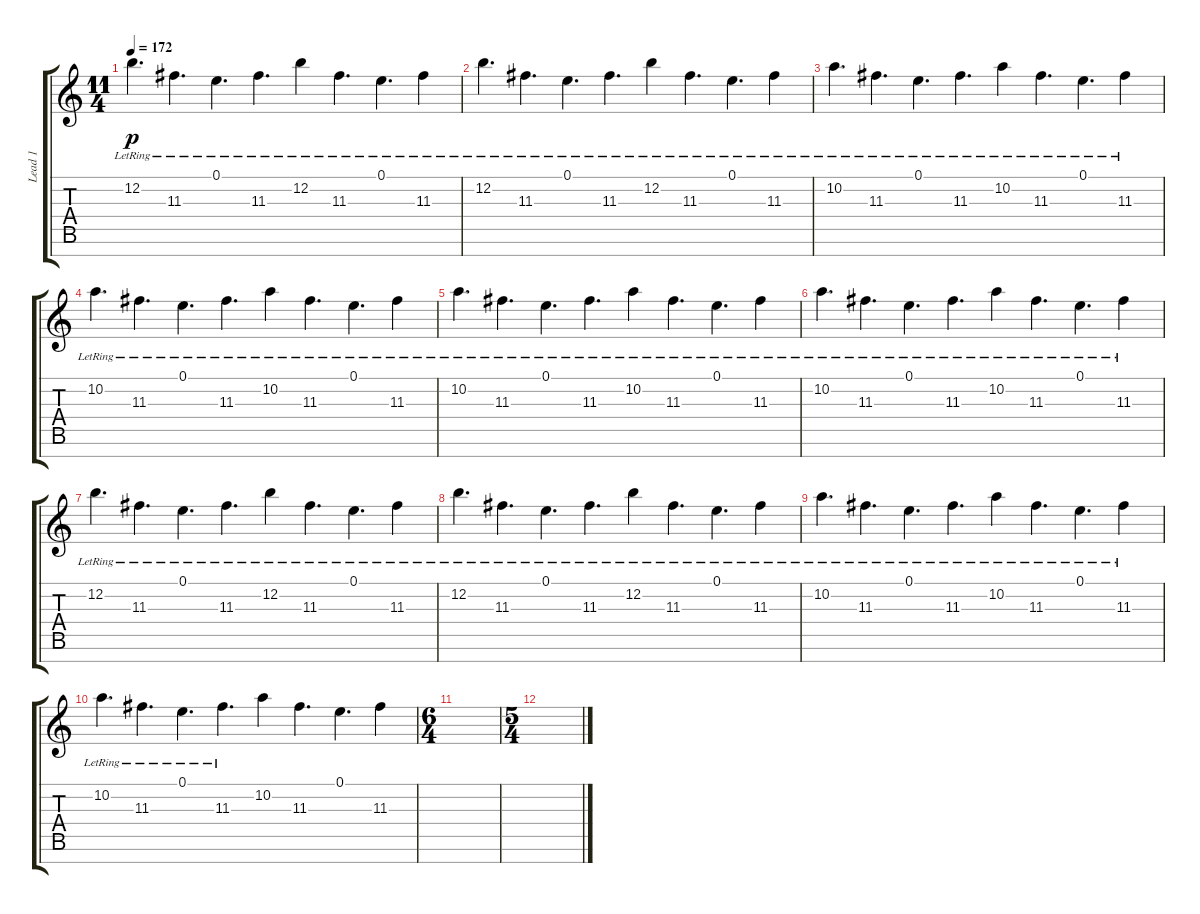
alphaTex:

\track ("Lead 1" "Lead 1") {instrument distortionguitar}
\staff {score tabs}
\tuning (E4 B3 G3 D3 A2 E2 B1) {hide}
\ts (11 4)
\tempo 172
\clef g2
\ks c
12.2{lr}.4{d dy p} 11.3{lr}.4{d} 0.1{lr}.4{d} 11.3{lr}.4{d} 12.2{lr}.4 11.3{lr}.4{d} 0.1{lr}.4{d} 11.3{lr}.4 |
12.2{lr}.4{d} 11.3{lr}.4{d} 0.1{lr}.4{d} 11.3{lr}.4{d} 12.2{lr}.4 11.3{lr}.4{d} 0.1{lr}.4{d} 11.3{lr}.4 |
10.2{lr}.4{d} 11.3{lr}.4{d} 0.1{lr}.4{d} 11.3{lr}.4{d} 10.2{lr}.4 11.3{lr}.4{d} 0.1{lr}.4{d} 11.3{lr}.4 |
10.2{lr}.4{d} 11.3{lr}.4{d} 0.1{lr}.4{d} 11.3{lr}.4{d} 10.2{lr}.4 11.3{lr}.4{d} 0.1{lr}.4{d} 11.3{lr}.4 |
10.2{lr}.4{d} 11.3{lr}.4{d} 0.1{lr}.4{d} 11.3{lr}.4{d} 10.2{lr}.4 11.3{lr}.4{d} 0.1{lr}.4{d} 11.3{lr}.4 |
10.2{lr}.4{d} 11.3{lr}.4{d} 0.1{lr}.4{d} 11.3{lr}.4{d} 10.2{lr}.4 11.3{lr}.4{d} 0.1{lr}.4{d} 11.3{lr}.4 |
12.2{lr}.4{d} 11.3{lr}.4{d} 0.1{lr}.4{d} 11.3{lr}.4{d} 12.2{lr}.4 11.3{lr}.4{d} 0.1{lr}.4{d} 11.3{lr}.4 |
12.2{lr}.4{d} 11.3{lr}.4{d} 0.1{lr}.4{d} 11.3{lr}.4{d} 12.2{lr}.4 11.3{lr}.4{d} 0.1{lr}.4{d} 11.3{lr}.4 |
10.2{lr}.4{d} 11.3{lr}.4{d} 0.1{lr}.4{d} 11.3{lr}.4{d} 10.2{lr}.4 11.3{lr}.4{d} 0.1{lr}.4{d} 11.3{lr}.4 |
10.2{lr}.4{d} 11.3{lr}.4{d} 0.1{lr}.4{d} 11.3{lr}.4{d} 10.2.4 11.3.4{d} 0.1.4{d} 11.3.4 |
\ts (6 4)
|
\ts (5 4)
